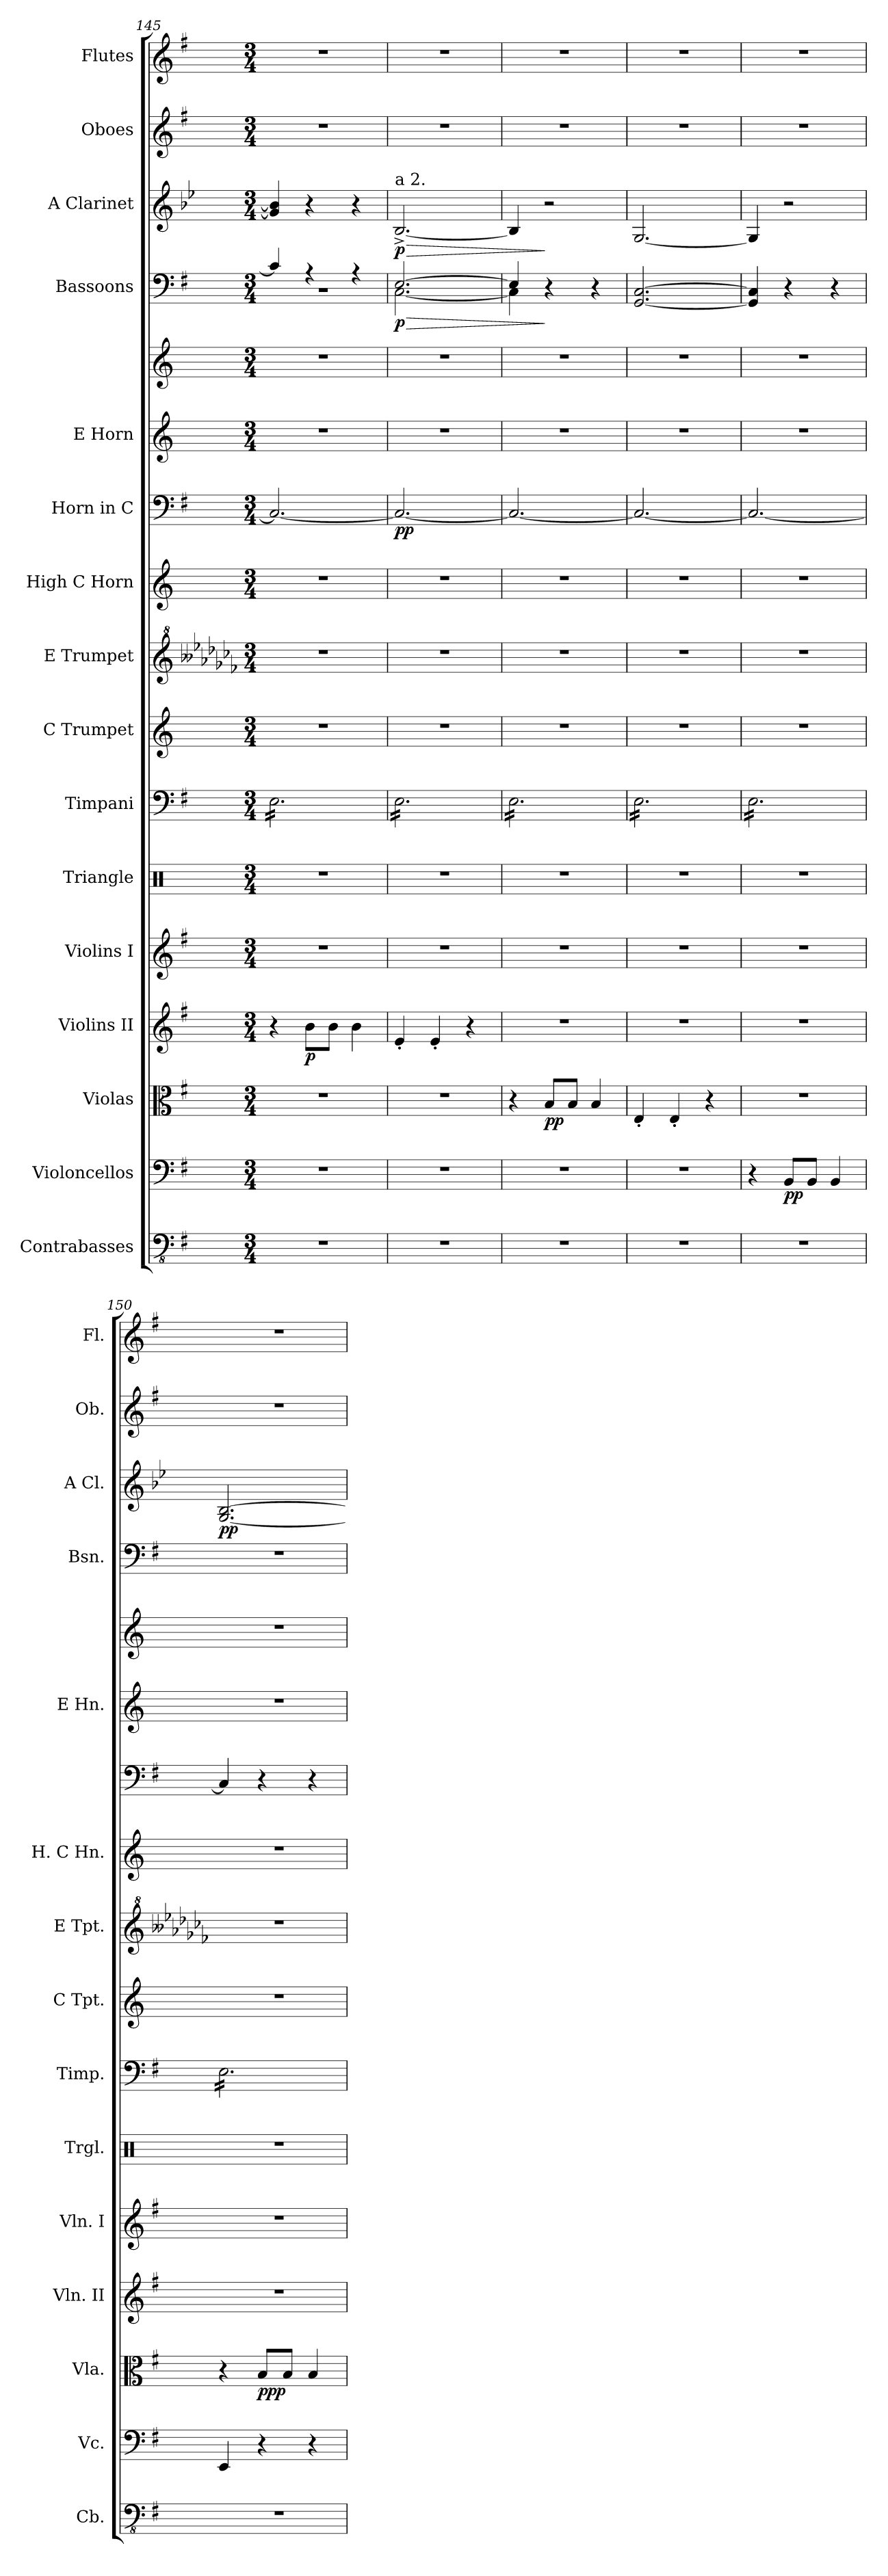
**kern	**kern	**dynam	**kern	**dynam	**kern	**dynam	**kern	**kern	**kern	**kern	**kern	**kern	**kern	**dynam	**kern	**kern	**kern	**dynam	**kern	**dynam	**kern	**kern
*part16	*part15	*part15	*part14	*part14	*part13	*part13	*part12	*part11	*part10	*part9	*part8	*part7	*part6	*part6	*part5	*part5	*part4	*part4	*part3	*part3	*part2	*part1
*staff17	*staff16	*staff16	*staff15	*staff15	*staff14	*staff14	*staff13	*staff12	*staff11	*staff10	*staff9	*staff8	*staff7	*staff7	*staff6	*staff5	*staff4	*staff4	*staff3	*staff3	*staff2	*staff1
*I"Contrabasses	*I"Violoncellos	*	*I"Violas	*	*I"Violins II	*	*I"Violins I	*I"Triangle	*I"Timpani	*I"C Trumpet	*I"E Trumpet	*I"High C Horn	*I"Horn in C	*	*I"E Horn	*	*I"Bassoons	*	*I"A Clarinet	*	*I"Oboes	*I"Flutes
*I'Cb.	*I'Vc.	*	*I'Vla.	*	*I'Vln. II	*	*I'Vln. I	*I'Trgl.	*I'Timp.	*I'C Tpt.	*I'E Tpt.	*I'H. C Hn.	*	*	*I'E Hn.	*	*I'Bsn.	*	*I'A Cl.	*	*I'Ob.	*I'Fl.
*clefFv4	*clefF4	*	*clefC3	*	*clefG2	*	*clefG2	*clefX	*clefF4	*clefG2	*clefG^2	*clefG2	*clefF4	*	*clefG2	*clefG2	*clefF4	*	*clefG2	*	*clefG2	*clefG2
*ITrd7c12	*	*	*	*	*	*	*	*	*	*	*ITrd-3c-4	*ITrd7c12	*ITrd7c12	*	*ITrd5c8	*ITrd5c8	*	*	*ITrd2c3	*	*	*
*k[f#]	*k[f#]	*	*k[f#]	*	*k[f#]	*	*k[f#]	*k[]	*k[f#]	*k[]	*k[b--e-a-d-g-c-f-]	*k[]	*k[f#]	*	*k[f#c#g#d#]	*k[f#c#g#d#]	*k[f#]	*	*k[f#]	*	*k[f#]	*k[f#]
*M3/4	*M3/4	*	*M3/4	*	*M3/4	*	*M3/4	*M3/4	*M3/4	*M3/4	*M3/4	*M3/4	*M3/4	*	*M3/4	*M3/4	*M3/4	*	*M3/4	*	*M3/4	*M3/4
=145	=145	=145	=145	=145	=145	=145	=145	=145	=145	=145	=145	=145	=145	=145	=145	=145	=145	=145	=145	=145	=145	=145
*	*	*	*	*	*	*	*	*	*	*	*	*	*	*	*	*	*^	*	*	*	*	*
*	*	*	*	*	*	*	*	*	*tremolo	*	*	*	*	*	*	*	*	*	*	*	*	*	*
2.r	2.r	.	2.r	.	4r	.	2.r	2.r	16E\LL	2.r	2.r	2.r	2.CC/_	.	2.r	2.r	4c/]	2.r	.	4e/] 4g/]	.	2.r	2.r
.	.	.	.	.	.	.	.	.	16E\	.	.	.	.	.	.	.	.	.	.	.	.	.	.
.	.	.	.	.	.	.	.	.	16E\	.	.	.	.	.	.	.	.	.	.	.	.	.	.
.	.	.	.	.	.	.	.	.	16E\	.	.	.	.	.	.	.	.	.	.	.	.	.	.
!	!	!	!	!	!	!LO:DY:b	!	!	!	!	!	!	!	!	!	!	!	!	!	!	!	!	!
.	.	.	.	.	8b\L	p	.	.	16E\	.	.	.	.	.	.	.	4r	.	.	4r	.	.	.
.	.	.	.	.	.	.	.	.	16E\	.	.	.	.	.	.	.	.	.	.	.	.	.	.
.	.	.	.	.	8b\J	.	.	.	16E\	.	.	.	.	.	.	.	.	.	.	.	.	.	.
.	.	.	.	.	.	.	.	.	16E\	.	.	.	.	.	.	.	.	.	.	.	.	.	.
.	.	.	.	.	4b\	.	.	.	16E\	.	.	.	.	.	.	.	4r	.	.	4r	.	.	.
.	.	.	.	.	.	.	.	.	16E\	.	.	.	.	.	.	.	.	.	.	.	.	.	.
.	.	.	.	.	.	.	.	.	16E\	.	.	.	.	.	.	.	.	.	.	.	.	.	.
.	.	.	.	.	.	.	.	.	16E\JJ	.	.	.	.	.	.	.	.	.	.	.	.	.	.
=146	=146	=146	=146	=146	=146	=146	=146	=146	=146	=146	=146	=146	=146	=146	=146	=146	=146	=146	=146	=146	=146	=146	=146
!	!	!	!	!	!	!	!	!	!	!	!	!	!	!	!	!	!	!	!	!LO:TX:a:t=a 2.	!	!	!
!	!	!	!	!	!	!	!	!	!	!	!	!	!	!LO:DY:b	!	!	!	!	!LO:HP:b	!	!LO:HP:b	!	!
!	!	!	!	!	!	!	!	!	!	!	!	!	!	!	!	!	!	!	!LO:DY:n=1:b	!	!LO:DY:n=1:b	!	!
2.r	2.r	.	2.r	.	4e'/	.	2.r	2.r	16E\LL	2.r	2.r	2.r	2.CC/_	pp	2.r	2.r	[2.E/	[2.C\	> p	[2.G^/	> p	2.r	2.r
.	.	.	.	.	.	.	.	.	16E\	.	.	.	.	.	.	.	.	.	.	.	.	.	.
.	.	.	.	.	.	.	.	.	16E\	.	.	.	.	.	.	.	.	.	.	.	.	.	.
.	.	.	.	.	.	.	.	.	16E\	.	.	.	.	.	.	.	.	.	.	.	.	.	.
.	.	.	.	.	4e'/	.	.	.	16E\	.	.	.	.	.	.	.	.	.	.	.	.	.	.
.	.	.	.	.	.	.	.	.	16E\	.	.	.	.	.	.	.	.	.	.	.	.	.	.
.	.	.	.	.	.	.	.	.	16E\	.	.	.	.	.	.	.	.	.	.	.	.	.	.
.	.	.	.	.	.	.	.	.	16E\	.	.	.	.	.	.	.	.	.	.	.	.	.	.
.	.	.	.	.	4r	.	.	.	16E\	.	.	.	.	.	.	.	.	.	.	.	.	.	.
.	.	.	.	.	.	.	.	.	16E\	.	.	.	.	.	.	.	.	.	.	.	.	.	.
.	.	.	.	.	.	.	.	.	16E\	.	.	.	.	.	.	.	.	.	.	.	.	.	.
.	.	.	.	.	.	.	.	.	16E\JJ	.	.	.	.	.	.	.	.	.	.	.	.	.	.
=147	=147	=147	=147	=147	=147	=147	=147	=147	=147	=147	=147	=147	=147	=147	=147	=147	=147	=147	=147	=147	=147	=147	=147
2.r	2.r	.	4r	.	2.r	.	2.r	2.r	16E\LL	2.r	2.r	2.r	2.CC/_	.	2.r	2.r	4E/]	4C\]	.	4G/]	.	2.r	2.r
.	.	.	.	.	.	.	.	.	16E\	.	.	.	.	.	.	.	.	.	.	.	.	.	.
.	.	.	.	.	.	.	.	.	16E\	.	.	.	.	.	.	.	.	.	.	.	.	.	.
.	.	.	.	.	.	.	.	.	16E\	.	.	.	.	.	.	.	.	.	.	.	.	.	.
!	!	!	!	!LO:DY:b	!	!	!	!	!	!	!	!	!	!	!	!	!	!	!	!	!	!	!
.	.	.	8B/L	pp	.	.	.	.	16E\	.	.	.	.	.	.	.	4r	4ryy	]	2r	]	.	.
.	.	.	.	.	.	.	.	.	16E\	.	.	.	.	.	.	.	.	.	.	.	.	.	.
.	.	.	8B/J	.	.	.	.	.	16E\	.	.	.	.	.	.	.	.	.	.	.	.	.	.
.	.	.	.	.	.	.	.	.	16E\	.	.	.	.	.	.	.	.	.	.	.	.	.	.
.	.	.	4B/	.	.	.	.	.	16E\	.	.	.	.	.	.	.	4r	4ryy	.	.	.	.	.
.	.	.	.	.	.	.	.	.	16E\	.	.	.	.	.	.	.	.	.	.	.	.	.	.
.	.	.	.	.	.	.	.	.	16E\	.	.	.	.	.	.	.	.	.	.	.	.	.	.
.	.	.	.	.	.	.	.	.	16E\JJ	.	.	.	.	.	.	.	.	.	.	.	.	.	.
*	*	*	*	*	*	*	*	*	*	*	*	*	*	*	*	*	*v	*v	*	*	*	*	*
=148	=148	=148	=148	=148	=148	=148	=148	=148	=148	=148	=148	=148	=148	=148	=148	=148	=148	=148	=148	=148	=148	=148
2.r	2.r	.	4E'/	.	2.r	.	2.r	2.r	16E\LL	2.r	2.r	2.r	2.CC/_	.	2.r	2.r	[2.GG/ [2.C/	.	[2.E/	.	2.r	2.r
.	.	.	.	.	.	.	.	.	16E\	.	.	.	.	.	.	.	.	.	.	.	.	.
.	.	.	.	.	.	.	.	.	16E\	.	.	.	.	.	.	.	.	.	.	.	.	.
.	.	.	.	.	.	.	.	.	16E\	.	.	.	.	.	.	.	.	.	.	.	.	.
.	.	.	4E'/	.	.	.	.	.	16E\	.	.	.	.	.	.	.	.	.	.	.	.	.
.	.	.	.	.	.	.	.	.	16E\	.	.	.	.	.	.	.	.	.	.	.	.	.
.	.	.	.	.	.	.	.	.	16E\	.	.	.	.	.	.	.	.	.	.	.	.	.
.	.	.	.	.	.	.	.	.	16E\	.	.	.	.	.	.	.	.	.	.	.	.	.
.	.	.	4r	.	.	.	.	.	16E\	.	.	.	.	.	.	.	.	.	.	.	.	.
.	.	.	.	.	.	.	.	.	16E\	.	.	.	.	.	.	.	.	.	.	.	.	.
.	.	.	.	.	.	.	.	.	16E\	.	.	.	.	.	.	.	.	.	.	.	.	.
.	.	.	.	.	.	.	.	.	16E\JJ	.	.	.	.	.	.	.	.	.	.	.	.	.
!!LO:PB:g=z
=149	=149	=149	=149	=149	=149	=149	=149	=149	=149	=149	=149	=149	=149	=149	=149	=149	=149	=149	=149	=149	=149	=149
2.r	4r	.	2.r	.	2.r	.	2.r	2.r	16E\LL	2.r	2.r	2.r	2.CC/_	.	2.r	2.r	4GG/] 4C/]	.	4E/]	.	2.r	2.r
.	.	.	.	.	.	.	.	.	16E\	.	.	.	.	.	.	.	.	.	.	.	.	.
.	.	.	.	.	.	.	.	.	16E\	.	.	.	.	.	.	.	.	.	.	.	.	.
.	.	.	.	.	.	.	.	.	16E\	.	.	.	.	.	.	.	.	.	.	.	.	.
!	!	!LO:DY:b	!	!	!	!	!	!	!	!	!	!	!	!	!	!	!	!	!	!	!	!
.	8BB/L	pp	.	.	.	.	.	.	16E\	.	.	.	.	.	.	.	4r	.	2r	.	.	.
.	.	.	.	.	.	.	.	.	16E\	.	.	.	.	.	.	.	.	.	.	.	.	.
.	8BB/J	.	.	.	.	.	.	.	16E\	.	.	.	.	.	.	.	.	.	.	.	.	.
.	.	.	.	.	.	.	.	.	16E\	.	.	.	.	.	.	.	.	.	.	.	.	.
.	4BB/	.	.	.	.	.	.	.	16E\	.	.	.	.	.	.	.	4r	.	.	.	.	.
.	.	.	.	.	.	.	.	.	16E\	.	.	.	.	.	.	.	.	.	.	.	.	.
.	.	.	.	.	.	.	.	.	16E\	.	.	.	.	.	.	.	.	.	.	.	.	.
.	.	.	.	.	.	.	.	.	16E\JJ	.	.	.	.	.	.	.	.	.	.	.	.	.
=150	=150	=150	=150	=150	=150	=150	=150	=150	=150	=150	=150	=150	=150	=150	=150	=150	=150	=150	=150	=150	=150	=150
!	!	!	!	!	!	!	!	!	!	!	!	!	!	!	!	!	!	!	!	!LO:DY:b	!	!
2.r	4EE/	.	4r	.	2.r	.	2.r	2.r	16E\LL	2.r	2.r	2.r	4CC/]	.	2.r	2.r	2.r	.	[2.E/ [2.G/	pp	2.r	2.r
.	.	.	.	.	.	.	.	.	16E\	.	.	.	.	.	.	.	.	.	.	.	.	.
.	.	.	.	.	.	.	.	.	16E\	.	.	.	.	.	.	.	.	.	.	.	.	.
.	.	.	.	.	.	.	.	.	16E\	.	.	.	.	.	.	.	.	.	.	.	.	.
!	!	!	!	!LO:DY:b	!	!	!	!	!	!	!	!	!	!	!	!	!	!	!	!	!	!
.	4r	.	8B/L	ppp	.	.	.	.	16E\	.	.	.	4r	.	.	.	.	.	.	.	.	.
.	.	.	.	.	.	.	.	.	16E\	.	.	.	.	.	.	.	.	.	.	.	.	.
.	.	.	8B/J	.	.	.	.	.	16E\	.	.	.	.	.	.	.	.	.	.	.	.	.
.	.	.	.	.	.	.	.	.	16E\	.	.	.	.	.	.	.	.	.	.	.	.	.
.	4r	.	4B/	.	.	.	.	.	16E\	.	.	.	4r	.	.	.	.	.	.	.	.	.
.	.	.	.	.	.	.	.	.	16E\	.	.	.	.	.	.	.	.	.	.	.	.	.
.	.	.	.	.	.	.	.	.	16E\	.	.	.	.	.	.	.	.	.	.	.	.	.
.	.	.	.	.	.	.	.	.	16E\JJ	.	.	.	.	.	.	.	.	.	.	.	.	.
*	*	*	*	*	*	*	*	*	*Xtremolo	*	*	*	*	*	*	*	*	*	*	*	*	*
=	=	=	=	=	=	=	=	=	=	=	=	=	=	=	=	=	=	=	=	=	=	=
*-	*-	*-	*-	*-	*-	*-	*-	*-	*-	*-	*-	*-	*-	*-	*-	*-	*-	*-	*-	*-	*-	*-
